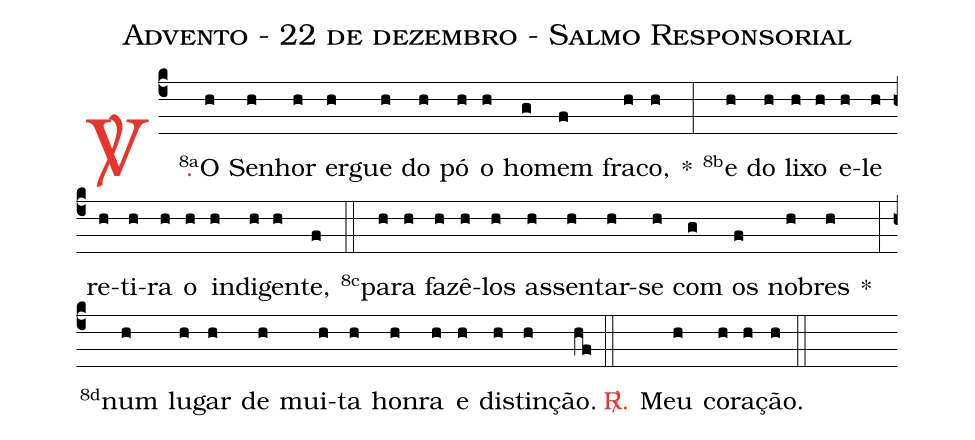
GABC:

name: Advento - 22 de dezembro - Salmo Responsorial;
%%
(c4)

<c><sp>V/</sp>.</c>() <v>\VSup{8a}</v>O(h) Se(h)nhor(h) er(h)gue(h) do(h) pó(h) o(h) ho(g)mem(f) fra(h)co,(h) *(:)
<v>\VSup{8b}</v>e(h) do(h) li(h)xo(h) e(h)le(h) re(h)ti(h)ra(h) o(h) in(h)di(h)gen(h)te,(f)

(::)

<v>\VSup{8c}</v>pa(h)ra(h) fa(h)zê-(h)los(h) as(h)sen(h)tar-(h)se(h) com(g) os(f) no(h)bres(h) *(:)
<v>\VSup{8d}</v>num(h) lu(h)gar(h) de(h) mui(h)ta(h) hon(h)ra(h) e(h) dis(h)tin(h)ção.(hf)

(::)

<c><sp>R/</sp>.</c>() Meu(h) co(h)ra(h)ção.(h)

(::)
